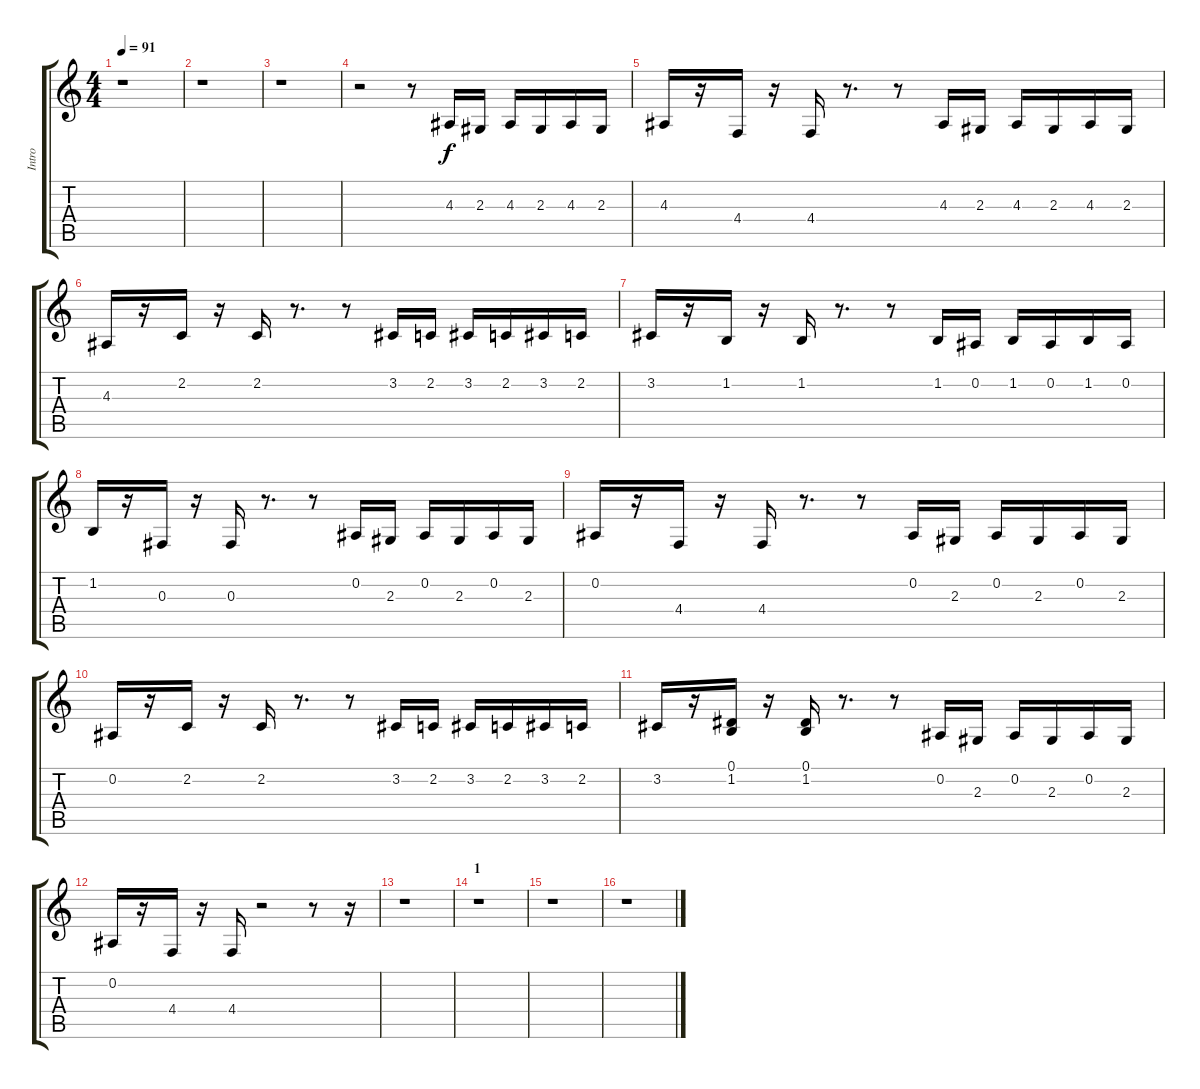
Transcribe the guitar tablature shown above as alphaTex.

\track ("Intro" "Intro") {instrument synthbrass1}
\staff {score tabs}
\tuning (Eb4 Bb3 Gb3 Db3 Ab2 Eb2) {hide}
\ts (4 4)
\tempo 91
\clef g2
\ks c
r.1{dy f instrument synthbrass1} |
r.1 |
r.1 |
r.2 r.8 4.3.16 2.3.16 4.3.16 2.3.16 4.3.16 2.3.16 |
4.3.16 r.16 4.4.16 r.16 4.4.16 r.8{d} r.8 4.3.16 2.3.16 4.3.16 2.3.16 4.3.16 2.3.16 |
4.3.16 r.16 2.2.16 r.16 2.2.16 r.8{d} r.8 3.2.16 2.2.16 3.2.16 2.2.16 3.2.16 2.2.16 |
3.2.16 r.16 1.2.16 r.16 1.2.16 r.8{d} r.8 1.2.16 0.2.16 1.2.16 0.2.16 1.2.16 0.2.16 |
1.2.16 r.16 0.3.16 r.16 0.3.16 r.8{d} r.8 0.2.16 2.3.16 0.2.16 2.3.16 0.2.16 2.3.16 |
0.2.16 r.16 4.4.16 r.16 4.4.16 r.8{d} r.8 0.2.16 2.3.16 0.2.16 2.3.16 0.2.16 2.3.16 |
0.2.16 r.16 2.2.16 r.16 2.2.16 r.8{d} r.8 3.2.16 2.2.16 3.2.16 2.2.16 3.2.16 2.2.16 |
3.2.16 r.16 (0.1 1.2).16 r.16 (0.1 1.2).16 r.8{d} r.8 0.2.16 2.3.16 0.2.16 2.3.16 0.2.16 2.3.16 |
0.2.16 r.16 4.4.16 r.16 4.4.16 r.2 r.8 r.16 |
r.1 |
\section ("" "1")
r.1 |
r.1 |
r.1
